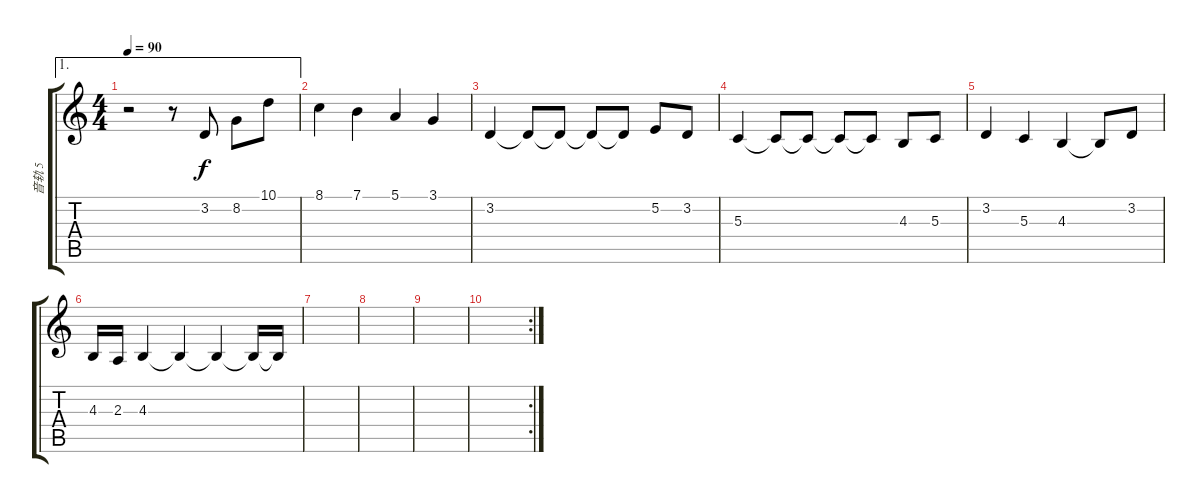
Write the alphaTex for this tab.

\track ("音轨 5" "音轨 5") {instrument flute}
\staff {score tabs}
\tuning (E4 B3 G3 D3 A2 E2) {hide}
\ae 1
\ts (4 4)
\tempo 90
\clef g2
\ks c
r.2{dy f} r.8 3.2.8{instrument electricguitarjazz} 8.2.8 10.1.8 |
8.1.4 7.1.4 5.1.4 3.1.4 |
3.2.4{instrument flute} 3.2{t}.8 3.2{t}.8 3.2{t}.8 3.2{t}.8 5.2.8 3.2.8 |
5.3.4 5.3{t}.8 5.3{t}.8 5.3{t}.8 5.3{t}.8 4.3.8 5.3.8 |
3.2.4 5.3.4 4.3.4 4.3{t}.8 3.2.8 |
4.3.16 2.3.16 4.3.4 4.3{t}.4 4.3{t}.4 4.3{t}.16 4.3{t}.16 |
|
|
|
\rc 2
